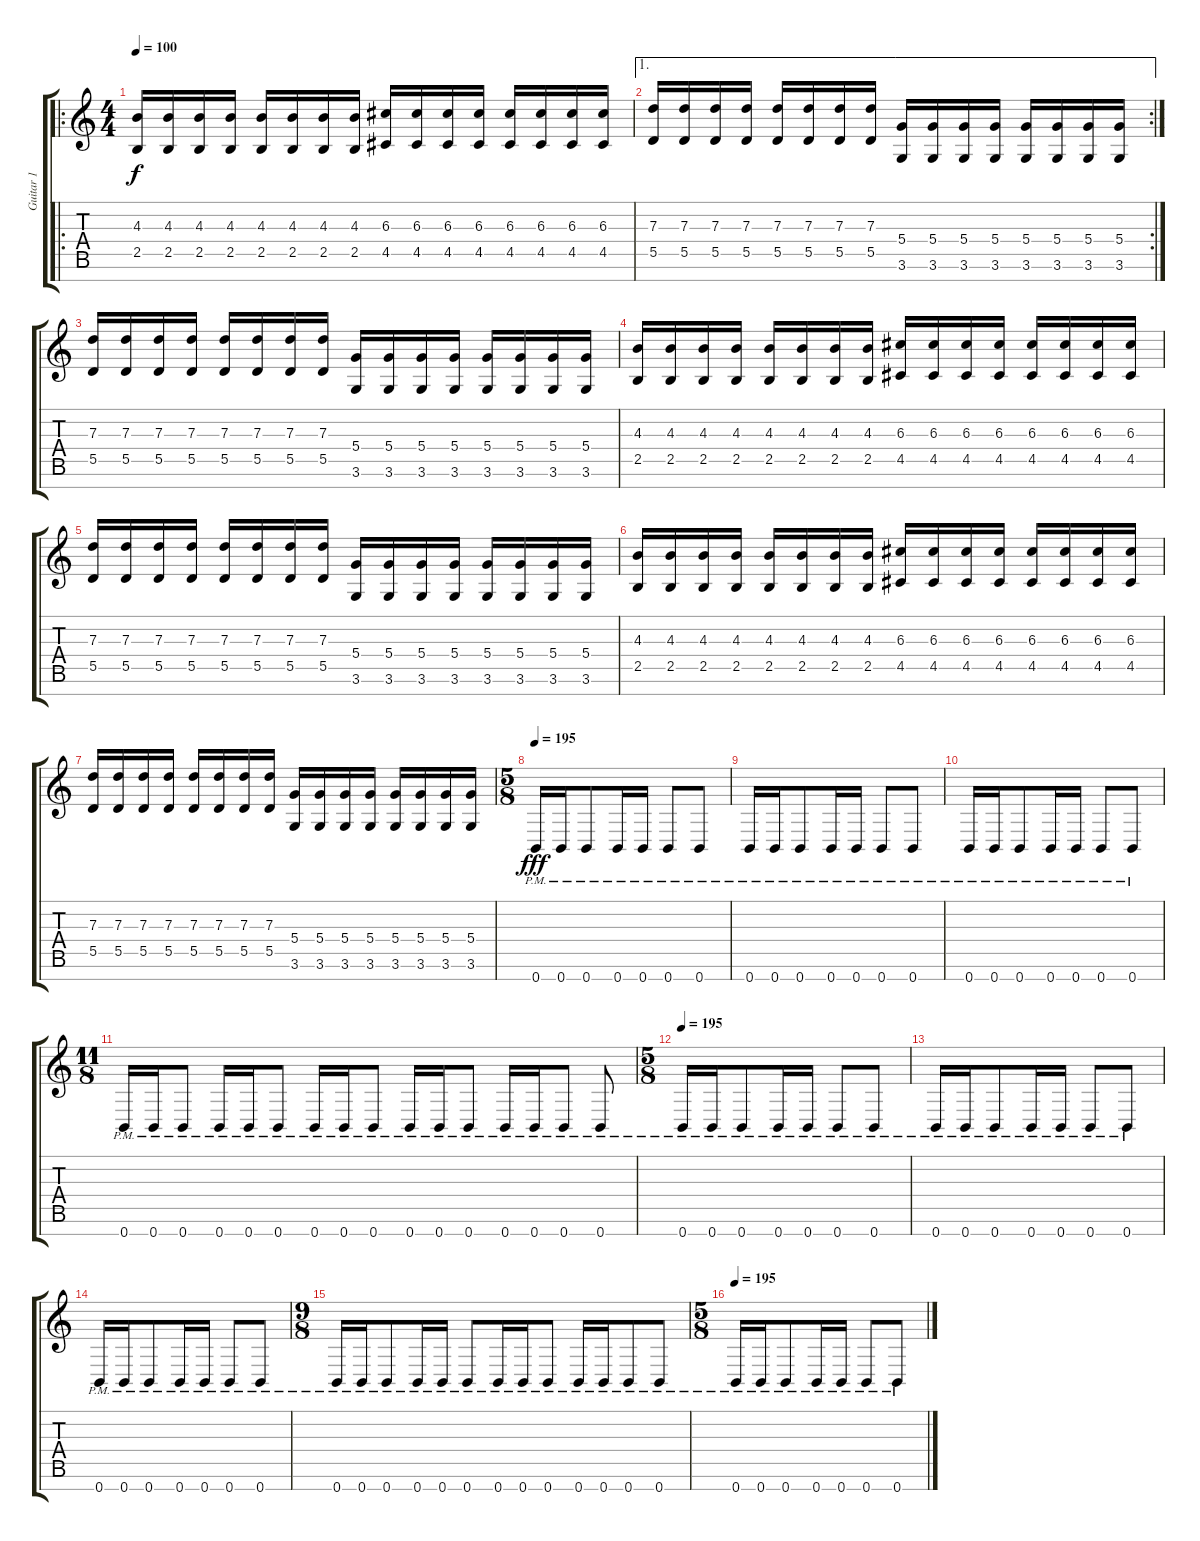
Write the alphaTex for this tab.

\track ("Guitar 1" "Guitar 1") {instrument distortionguitar}
\staff {score tabs}
\tuning (E4 B3 G3 D3 A2 E2 B1) {hide}
\ro
\ts (4 4)
\tempo 100
\clef g2
\ks c
(4.3 2.5).16{dy f balance 8} (4.3 2.5).16 (4.3 2.5).16 (4.3 2.5).16 (4.3 2.5).16 (4.3 2.5).16 (4.3 2.5).16 (4.3 2.5).16 (6.3 4.5).16 (6.3 4.5).16 (6.3 4.5).16 (6.3 4.5).16 (6.3 4.5).16 (6.3 4.5).16 (6.3 4.5).16 (6.3 4.5).16 |
\ae 1
\rc 2
(7.3 5.5).16 (7.3 5.5).16 (7.3 5.5).16 (7.3 5.5).16 (7.3 5.5).16 (7.3 5.5).16 (7.3 5.5).16 (7.3 5.5).16 (5.4 3.6).16 (5.4 3.6).16 (5.4 3.6).16 (5.4 3.6).16 (5.4 3.6).16 (5.4 3.6).16 (5.4 3.6).16 (5.4 3.6).16 |
(7.3 5.5).16 (7.3 5.5).16 (7.3 5.5).16 (7.3 5.5).16 (7.3 5.5).16 (7.3 5.5).16 (7.3 5.5).16 (7.3 5.5).16 (5.4 3.6).16 (5.4 3.6).16 (5.4 3.6).16 (5.4 3.6).16 (5.4 3.6).16 (5.4 3.6).16 (5.4 3.6).16 (5.4 3.6).16 |
(4.3 2.5).16 (4.3 2.5).16 (4.3 2.5).16 (4.3 2.5).16 (4.3 2.5).16 (4.3 2.5).16 (4.3 2.5).16 (4.3 2.5).16 (6.3 4.5).16 (6.3 4.5).16 (6.3 4.5).16 (6.3 4.5).16 (6.3 4.5).16 (6.3 4.5).16 (6.3 4.5).16 (6.3 4.5).16 |
(7.3 5.5).16 (7.3 5.5).16 (7.3 5.5).16 (7.3 5.5).16 (7.3 5.5).16 (7.3 5.5).16 (7.3 5.5).16 (7.3 5.5).16 (5.4 3.6).16 (5.4 3.6).16 (5.4 3.6).16 (5.4 3.6).16 (5.4 3.6).16 (5.4 3.6).16 (5.4 3.6).16 (5.4 3.6).16 |
(4.3 2.5).16 (4.3 2.5).16 (4.3 2.5).16 (4.3 2.5).16 (4.3 2.5).16 (4.3 2.5).16 (4.3 2.5).16 (4.3 2.5).16 (6.3 4.5).16 (6.3 4.5).16 (6.3 4.5).16 (6.3 4.5).16 (6.3 4.5).16 (6.3 4.5).16 (6.3 4.5).16 (6.3 4.5).16 |
(7.3 5.5).16 (7.3 5.5).16 (7.3 5.5).16 (7.3 5.5).16 (7.3 5.5).16 (7.3 5.5).16 (7.3 5.5).16 (7.3 5.5).16 (5.4 3.6).16 (5.4 3.6).16 (5.4 3.6).16 (5.4 3.6).16 (5.4 3.6).16 (5.4 3.6).16 (5.4 3.6).16 (5.4 3.6).16 |
\ts (5 8)
\tempo 190
\tempo 195
0.7{pm}.16{dy fff balance 0} 0.7{pm}.16 0.7{pm}.8 0.7{pm}.16 0.7{pm}.16 0.7{pm}.8 0.7{pm}.8 |
0.7{pm}.16 0.7{pm}.16 0.7{pm}.8 0.7{pm}.16 0.7{pm}.16 0.7{pm}.8 0.7{pm}.8 |
0.7{pm}.16 0.7{pm}.16 0.7{pm}.8 0.7{pm}.16 0.7{pm}.16 0.7{pm}.8 0.7{pm}.8 |
\ts (11 8)
0.7{pm}.16 0.7{pm}.16 0.7{pm}.8 0.7{pm}.16 0.7{pm}.16 0.7{pm}.8 0.7{pm}.16 0.7{pm}.16 0.7{pm}.8 0.7{pm}.16 0.7{pm}.16 0.7{pm}.8 0.7{pm}.16 0.7{pm}.16 0.7{pm}.8 0.7{pm}.8 |
\ts (5 8)
\tempo 190
\tempo 195
0.7{pm}.16{balance 0} 0.7{pm}.16 0.7{pm}.8 0.7{pm}.16 0.7{pm}.16 0.7{pm}.8 0.7{pm}.8 |
0.7{pm}.16 0.7{pm}.16 0.7{pm}.8 0.7{pm}.16 0.7{pm}.16 0.7{pm}.8 0.7{pm}.8 |
0.7{pm}.16 0.7{pm}.16 0.7{pm}.8 0.7{pm}.16 0.7{pm}.16 0.7{pm}.8 0.7{pm}.8 |
\ts (9 8)
0.7{pm}.16 0.7{pm}.16 0.7{pm}.8 0.7{pm}.16 0.7{pm}.16 0.7{pm}.8 0.7{pm}.16 0.7{pm}.16 0.7{pm}.8 0.7{pm}.16 0.7{pm}.16 0.7{pm}.8 0.7{pm}.8 |
\ts (5 8)
\tempo 190
\tempo 195
0.7{pm}.16{balance 0} 0.7{pm}.16 0.7{pm}.8 0.7{pm}.16 0.7{pm}.16 0.7{pm}.8 0.7{pm}.8
